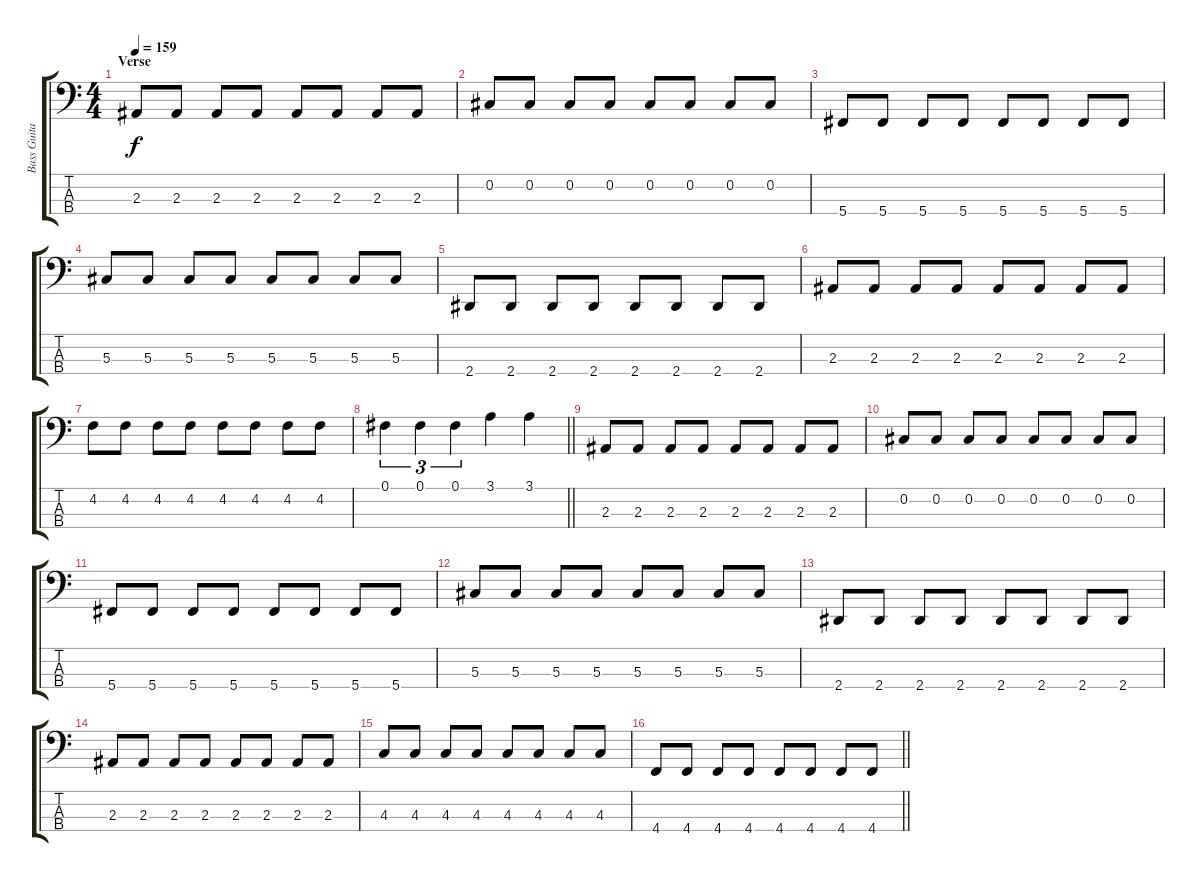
\track ("Bass Guitar" "Bass Guita") {instrument electricbassfinger}
\staff {score tabs}
\tuning (Gb2 Db2 Ab1 Db1) {hide}
\ts (4 4)
\section ("" "Verse")
\tempo 159
\clef f4
\ks c
2.3.8{dy f} 2.3.8 2.3.8 2.3.8 2.3.8 2.3.8 2.3.8 2.3.8 |
0.2.8 0.2.8 0.2.8 0.2.8 0.2.8 0.2.8 0.2.8 0.2.8 |
5.4.8 5.4.8 5.4.8 5.4.8 5.4.8 5.4.8 5.4.8 5.4.8 |
5.3.8 5.3.8 5.3.8 5.3.8 5.3.8 5.3.8 5.3.8 5.3.8 |
2.4.8 2.4.8 2.4.8 2.4.8 2.4.8 2.4.8 2.4.8 2.4.8 |
2.3.8 2.3.8 2.3.8 2.3.8 2.3.8 2.3.8 2.3.8 2.3.8 |
4.2.8 4.2.8 4.2.8 4.2.8 4.2.8 4.2.8 4.2.8 4.2.8 |
\barLineRight lightlight
0.1.4{tu (3 2)} 0.1.4{tu (3 2)} 0.1.4{tu (3 2)} 3.1.4 3.1.4 |
2.3.8 2.3.8 2.3.8 2.3.8 2.3.8 2.3.8 2.3.8 2.3.8 |
0.2.8 0.2.8 0.2.8 0.2.8 0.2.8 0.2.8 0.2.8 0.2.8 |
5.4.8 5.4.8 5.4.8 5.4.8 5.4.8 5.4.8 5.4.8 5.4.8 |
5.3.8 5.3.8 5.3.8 5.3.8 5.3.8 5.3.8 5.3.8 5.3.8 |
2.4.8 2.4.8 2.4.8 2.4.8 2.4.8 2.4.8 2.4.8 2.4.8 |
2.3.8 2.3.8 2.3.8 2.3.8 2.3.8 2.3.8 2.3.8 2.3.8 |
4.3.8 4.3.8 4.3.8 4.3.8 4.3.8 4.3.8 4.3.8 4.3.8 |
\barLineRight lightlight
4.4.8 4.4.8 4.4.8 4.4.8 4.4.8 4.4.8 4.4.8 4.4.8
